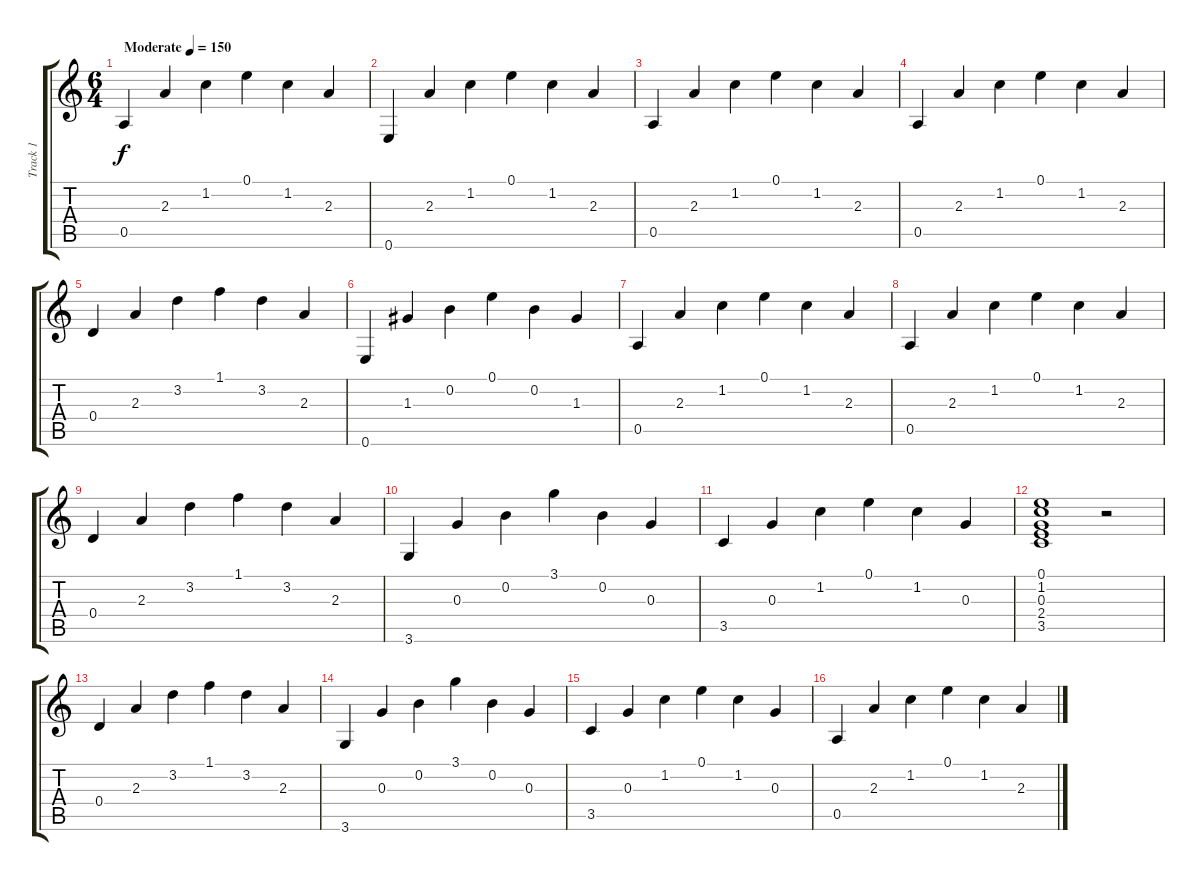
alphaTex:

\track ("Track 1" "Track 1") {instrument acousticguitarsteel}
\staff {score tabs}
\tuning (E4 B3 G3 D3 A2 E2) {hide}
\ts (6 4)
\tempo (150 "Moderate")
\clef g2
\ks c
0.5.4{dy f instrument acousticguitarsteel} 2.3.4 1.2.4 0.1.4 1.2.4 2.3.4 |
0.6.4 2.3.4 1.2.4 0.1.4 1.2.4 2.3.4 |
0.5.4 2.3.4 1.2.4 0.1.4 1.2.4 2.3.4 |
0.5.4 2.3.4 1.2.4 0.1.4 1.2.4 2.3.4 |
0.4.4 2.3.4 3.2.4 1.1.4 3.2.4 2.3.4 |
0.6.4 1.3.4 0.2.4 0.1.4 0.2.4 1.3.4 |
0.5.4 2.3.4 1.2.4 0.1.4 1.2.4 2.3.4 |
0.5.4 2.3.4 1.2.4 0.1.4 1.2.4 2.3.4 |
0.4.4 2.3.4 3.2.4 1.1.4 3.2.4 2.3.4 |
3.6.4 0.3.4 0.2.4 3.1.4 0.2.4 0.3.4 |
3.5.4 0.3.4 1.2.4 0.1.4 1.2.4 0.3.4 |
(0.1 1.2 0.3 2.4 3.5).1 r.2 |
0.4.4 2.3.4 3.2.4 1.1.4 3.2.4 2.3.4 |
3.6.4 0.3.4 0.2.4 3.1.4 0.2.4 0.3.4 |
3.5.4 0.3.4 1.2.4 0.1.4 1.2.4 0.3.4 |
0.5.4 2.3.4 1.2.4 0.1.4 1.2.4 2.3.4
